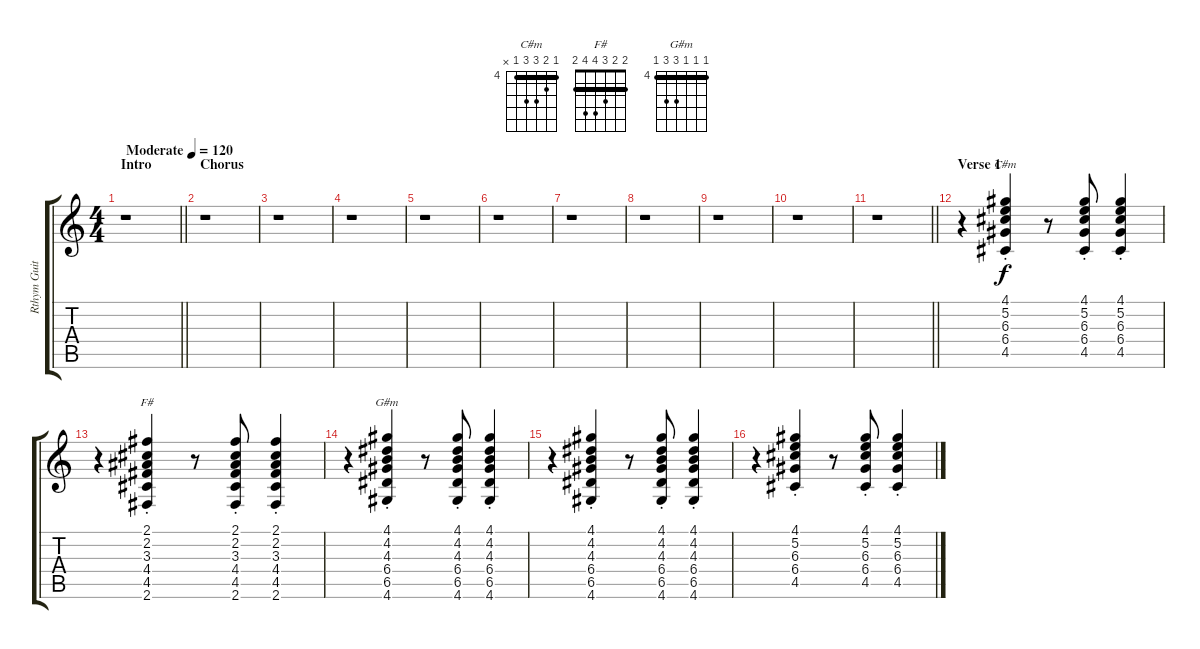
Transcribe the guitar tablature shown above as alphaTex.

\track ("Rthym Guitar" "Rthym Guit") {instrument electricguitarclean}
\staff {score tabs}
\tuning (E4 B3 G3 D3 A2 E2) {hide}
\chord ("C#m" 4 5 6 6 4 x) {firstfret 4 barre 4}
\chord ("F#" 2 2 3 4 4 2) {barre 2}
\chord ("G#m" 4 4 4 6 6 4) {firstfret 4 barre 4}
\ts (4 4)
\section ("" "Intro")
\tempo (120 "Moderate")
\clef g2
\barLineRight lightlight
\ks c
r.1{dy f instrument electricguitarclean} |
\section ("" "Chorus")
r.1 |
r.1 |
r.1 |
r.1 |
r.1 |
r.1 |
r.1 |
r.1 |
r.1 |
\barLineRight lightlight
r.1 |
\section ("" "Verse 1")
r.4 (4.1{st} 5.2{st} 6.3{st} 6.4{st} 4.5{st}).4{ch "C#m"} r.8 (4.1{st} 5.2{st} 6.3{st} 6.4{st} 4.5{st}).8 (4.1{st} 5.2{st} 6.3{st} 6.4{st} 4.5{st}).4 |
r.4 (2.1{st} 2.2{st} 3.3{st} 4.4{st} 4.5{st} 2.6{st}).4{ch "F#"} r.8 (2.1{st} 2.2{st} 3.3{st} 4.4{st} 4.5{st} 2.6{st}).8 (2.1{st} 2.2{st} 3.3{st} 4.4{st} 4.5{st} 2.6{st}).4 |
r.4 (4.1{st} 4.2{st} 4.3{st} 6.4{st} 6.5{st} 4.6{st}).4{ch "G#m"} r.8 (4.1{st} 4.2{st} 4.3{st} 6.4{st} 6.5{st} 4.6{st}).8 (4.1{st} 4.2{st} 4.3{st} 6.4{st} 6.5{st} 4.6{st}).4 |
r.4 (4.1{st} 4.2{st} 4.3{st} 6.4{st} 6.5{st} 4.6{st}).4 r.8 (4.1{st} 4.2{st} 4.3{st} 6.4{st} 6.5{st} 4.6{st}).8 (4.1{st} 4.2{st} 4.3{st} 6.4{st} 6.5{st} 4.6{st}).4 |
r.4 (4.1{st} 5.2{st} 6.3{st} 6.4{st} 4.5{st}).4 r.8 (4.1{st} 5.2{st} 6.3{st} 6.4{st} 4.5{st}).8 (4.1{st} 5.2{st} 6.3{st} 6.4{st} 4.5{st}).4
